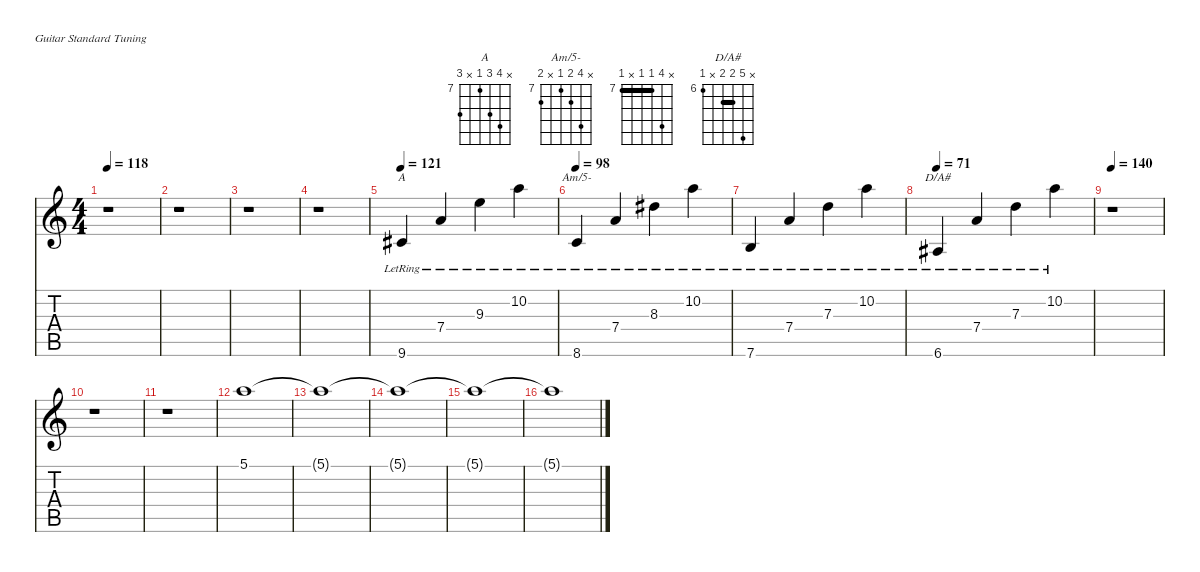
\defaultSystemsLayout 4
\hideDynamics
\bracketExtendMode nobrackets
\singleTrackTrackNamePolicy hidden
\multiTrackTrackNamePolicy hidden
\firstSystemTrackNameMode fullname
\firstSystemTrackNameOrientation horizontal
\otherSystemsTrackNameOrientation horizontal
\track ("Page Ac Guitar Picked" "s.guit.") {instrument acousticguitarsteel}
\staff {score tabs}
\tuning (E4 B3 G3 D3 A2 E2)
\chord ("A" x 10 9 7 x 9) {firstfret 7}
\chord ("Am/5-" x 10 8 7 x 8) {firstfret 7}
\chord ("" x 10 7 7 x 7) {firstfret 7 barre (7 7)}
\chord ("D/A#" x 10 7 7 x 6) {firstfret 6 barre 7}
\ts (4 4)
\tempo 118
\clef g2
\ks aminor
r.1{dy f beam Down} |
r.1{beam Down} |
r.1{beam Down} |
r.1{beam Down} |
\tempo 121
9.6{lr acc #}.4{ch "A" beam Up} 7.4{lr}.4{beam Up} 9.3{lr}.4{beam Down} 10.2{lr}.4{beam Down} |
\tempo 98
8.6{lr}.4{ch "Am/5-" beam Up} 7.4{lr}.4{beam Up} 8.3{lr acc #}.4{beam Down} 10.2{lr}.4{beam Down} |
7.6{lr}.4{ch "" beam Up} 7.4{lr}.4{beam Up} 7.3{lr}.4{beam Down} 10.2{lr}.4{beam Down} |
\tempo 71
6.6{lr acc #}.4{ch "D/A#" beam Up} 7.4{lr}.4{beam Up} 7.3{lr}.4{beam Down} 10.2{lr}.4{beam Down} |
\tempo 140
r.1{beam Down} |
r.1{beam Down} |
r.1{beam Down} |
5.1.1{dy fff beam Down} |
5.1{t}.1{dy f beam Down} |
5.1{t}.1{beam Down} |
5.1{t}.1{beam Down} |
5.1{t}.1{beam Down}
